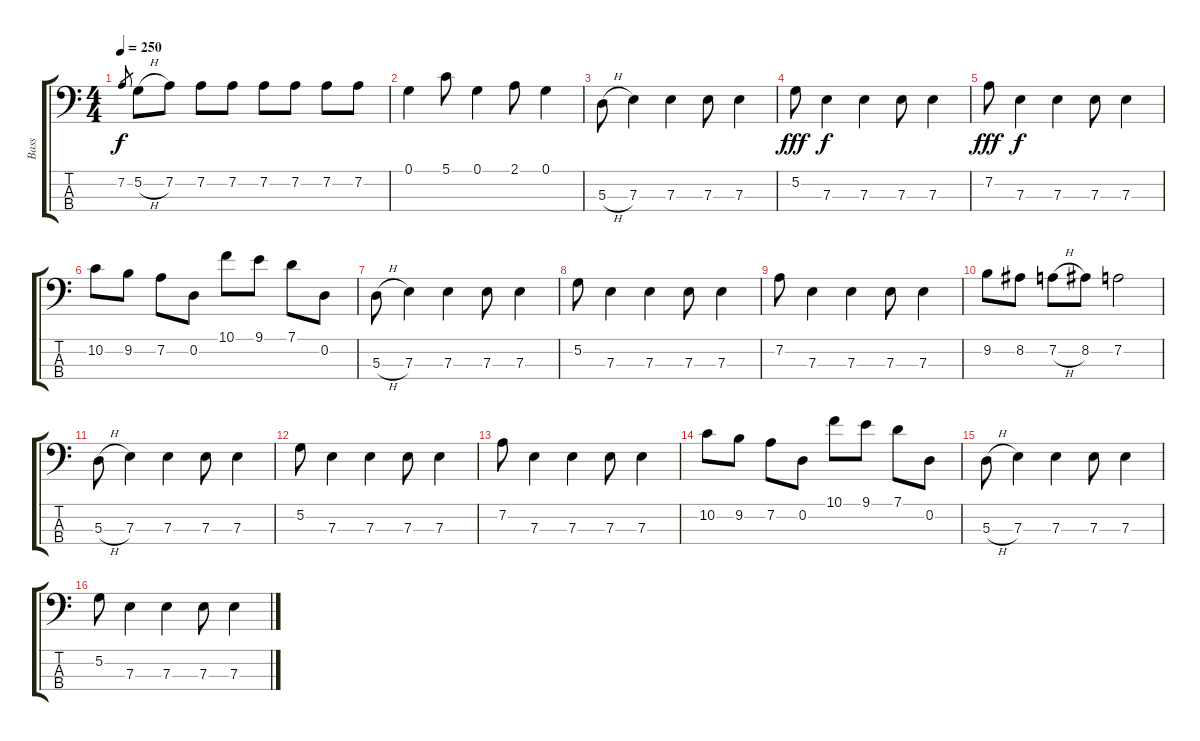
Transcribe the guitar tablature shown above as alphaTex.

\track ("Bass" "Bass") {instrument electricbassfinger}
\staff {score tabs}
\tuning (G2 D2 A1 E1) {hide}
\ts (4 4)
\tempo 250
\clef f4
\ks c
7.2.8{gr dy f} 5.2{h}.8 7.2.8 7.2.8 7.2.8 7.2.8 7.2.8 7.2.8 7.2.8 |
0.1.4 5.1.8 0.1.4 2.1.8 0.1.4 |
5.3{h}.8 7.3.4 7.3.4 7.3.8 7.3.4 |
5.2.8{dy fff} 7.3.4{dy f} 7.3.4 7.3.8 7.3.4 |
7.2.8{dy fff} 7.3.4{dy f} 7.3.4 7.3.8 7.3.4 |
10.2.8 9.2.8 7.2.8 0.2.8 10.1.8 9.1.8 7.1.8 0.2.8 |
5.3{h}.8 7.3.4 7.3.4 7.3.8 7.3.4 |
5.2.8 7.3.4 7.3.4 7.3.8 7.3.4 |
7.2.8 7.3.4 7.3.4 7.3.8 7.3.4 |
9.2.8 8.2.8 7.2{h}.8 8.2.8 7.2.2 |
5.3{h}.8 7.3.4 7.3.4 7.3.8 7.3.4 |
5.2.8 7.3.4 7.3.4 7.3.8 7.3.4 |
7.2.8 7.3.4 7.3.4 7.3.8 7.3.4 |
10.2.8 9.2.8 7.2.8 0.2.8 10.1.8 9.1.8 7.1.8 0.2.8 |
5.3{h}.8 7.3.4 7.3.4 7.3.8 7.3.4 |
5.2.8 7.3.4 7.3.4 7.3.8 7.3.4
